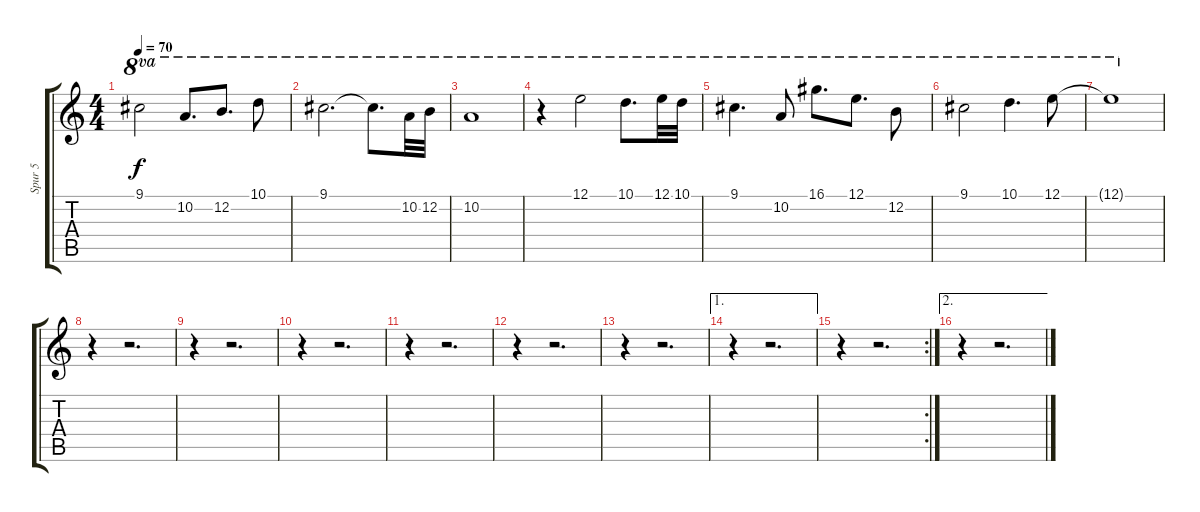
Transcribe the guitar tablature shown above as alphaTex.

\track ("Spur 5" "Spur 5") {instrument ocarina}
\staff {score tabs}
\tuning (E5 B4 G4 D4 A3 E3) {hide}
\ts (4 4)
\tempo 70
\clef g2
\ks c
9.1.2{ot 8va dy f} 10.2.8{d ot 8va} 12.2.8{d ot 8va} 10.1.8{ot 8va} |
9.1.2{d ot 8va} 9.1{t}.8{d ot 8va} 10.2.32{ot 8va} 12.2.32{ot 8va} |
10.2.1{ot 8va} |
r.4{ot 8va} 12.1.2{ot 8va} 10.1.8{d ot 8va} 12.1.32{ot 8va} 10.1.32{ot 8va} |
9.1.4{d ot 8va} 10.2.8{ot 8va} 16.1.8{d ot 8va} 12.1.8{d ot 8va} 12.2.8{ot 8va} |
9.1.2{ot 8va} 10.1.4{d ot 8va} 12.1.8{ot 8va} |
12.1{t}.1{ot 8va} |
r.4 r.2{d} |
r.4 r.2{d} |
r.4 r.2{d} |
r.4 r.2{d} |
r.4 r.2{d} |
r.4 r.2{d} |
\ae 1
r.4 r.2{d} |
\rc 1
r.4 r.2{d} |
\ae 2
r.4 r.2{d}
